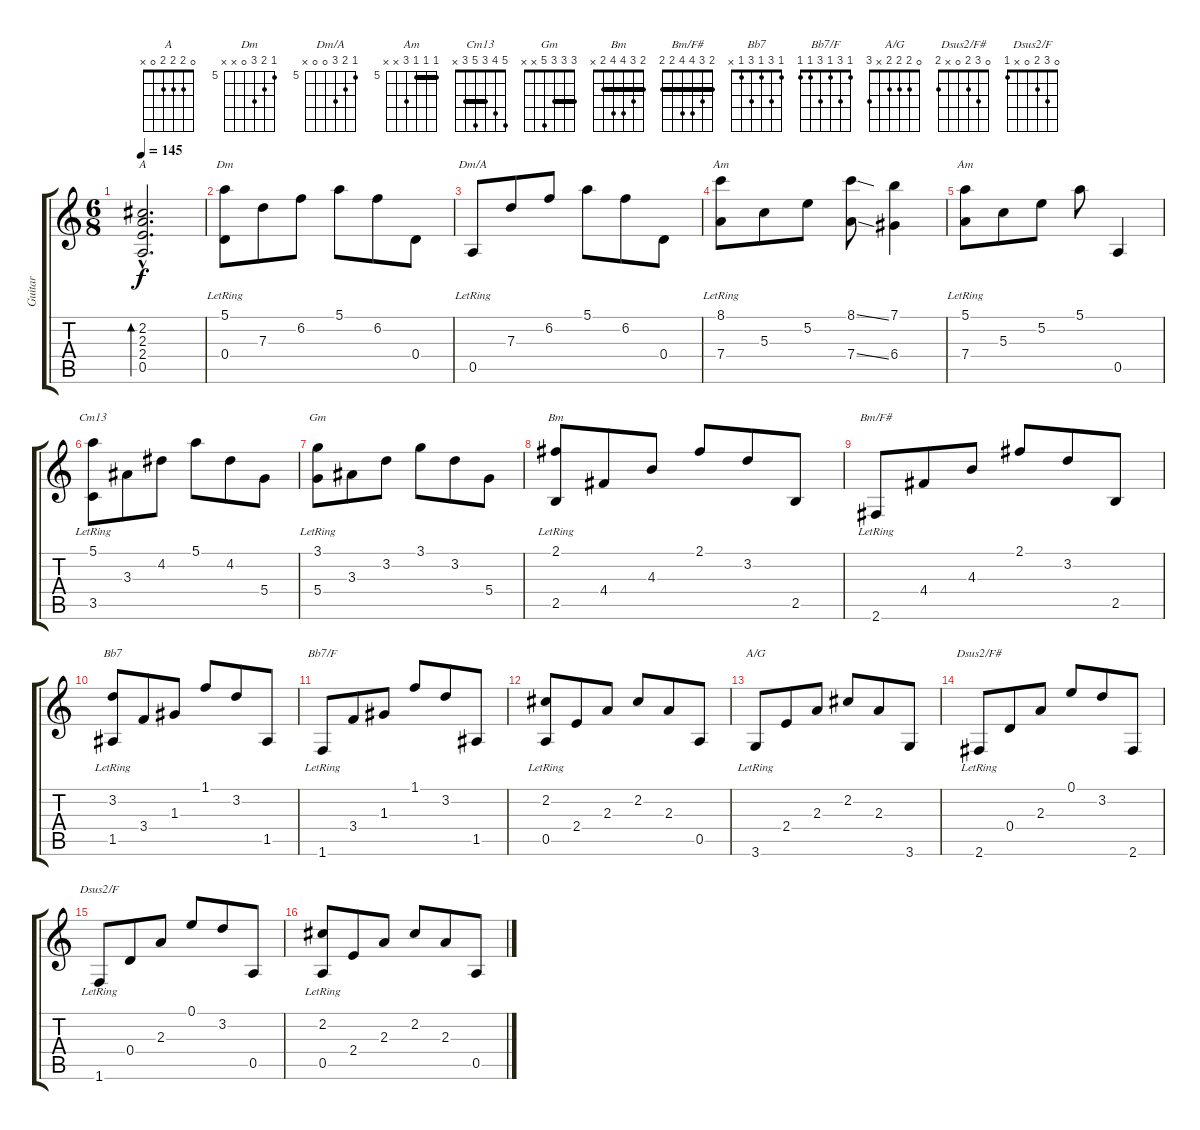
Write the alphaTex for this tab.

\track ("Guitar" "Guitar") {instrument acousticguitarnylon}
\staff {score tabs}
\tuning (E4 B3 G3 D3 A2 E2) {hide}
\chord ("A" 0 2 2 2 0 x)
\chord ("Dm" 5 6 7 0 x x) {firstfret 5}
\chord ("Dm/A" 5 6 7 0 0 x) {firstfret 5}
\chord ("Am" 8 5 5 7 x x) {firstfret 5 barre 5}
\chord ("Am" 5 5 5 7 x x) {firstfret 5 barre 5}
\chord ("Cm13" 5 4 3 5 3 x) {barre 3}
\chord ("Gm" 3 3 3 5 x x) {barre 3}
\chord ("Bm" 2 3 4 4 2 x) {barre 2}
\chord ("Bm/F#" 2 3 4 4 2 2) {barre 2}
\chord ("Bb7" 1 3 1 3 1 x)
\chord ("Bb7/F" 1 3 1 3 1 1)
\chord ("A/G" 0 2 2 2 x 3)
\chord ("Dsus2/F#" 0 3 2 0 x 2)
\chord ("Dsus2/F" 0 3 2 0 x 1)
\ts (6 8)
\tempo 145
\clef g2
\ks c
(2.2{hac} 2.3{hac} 2.4{hac} 0.5{hac}).2{d bd 240 ch "A" dy f} |
(5.1 0.4{lr}).8{ch "Dm"} 7.3.8 6.2.8 5.1.8 6.2.8 0.4.8 |
0.5{lr}.8{ch "Dm/A"} 7.3.8 6.2.8 5.1.8 6.2.8 0.4.8 |
(8.1 7.4{lr}).8{ch "Am"} 5.3.8 5.2.8 (8.1{ss} 7.4{ss}).8 (7.1 6.4).4 |
(5.1 7.4{lr}).8{ch "Am"} 5.3.8 5.2.8 5.1.8 0.5.4 |
(5.1 3.5{lr}).8{ch "Cm13"} 3.3.8 4.2.8 5.1.8 4.2.8 5.4.8 |
(3.1 5.4{lr}).8{ch "Gm"} 3.3.8 3.2.8 3.1.8 3.2.8 5.4.8 |
(2.1 2.5{lr}).8{ch "Bm"} 4.4.8 4.3.8 2.1.8 3.2.8 2.5.8 |
2.6{lr}.8{ch "Bm/F#"} 4.4.8 4.3.8 2.1.8 3.2.8 2.5.8 |
(3.2 1.5{lr}).8{ch "Bb7"} 3.4.8 1.3.8 1.1.8 3.2.8 1.5.8 |
1.6{lr}.8{ch "Bb7/F"} 3.4.8 1.3.8 1.1.8 3.2.8 1.5.8 |
(2.2 0.5{lr}).8 2.4.8 2.3.8 2.2.8 2.3.8 0.5.8 |
3.6{lr}.8{ch "A/G"} 2.4.8 2.3.8 2.2.8 2.3.8 3.6.8 |
2.6{lr}.8{ch "Dsus2/F#"} 0.4.8 2.3.8 0.1.8 3.2.8 2.6.8 |
1.6{lr}.8{ch "Dsus2/F"} 0.4.8 2.3.8 0.1.8 3.2.8 0.5.8 |
(2.2 0.5{lr}).8 2.4.8 2.3.8 2.2.8 2.3.8 0.5.8
